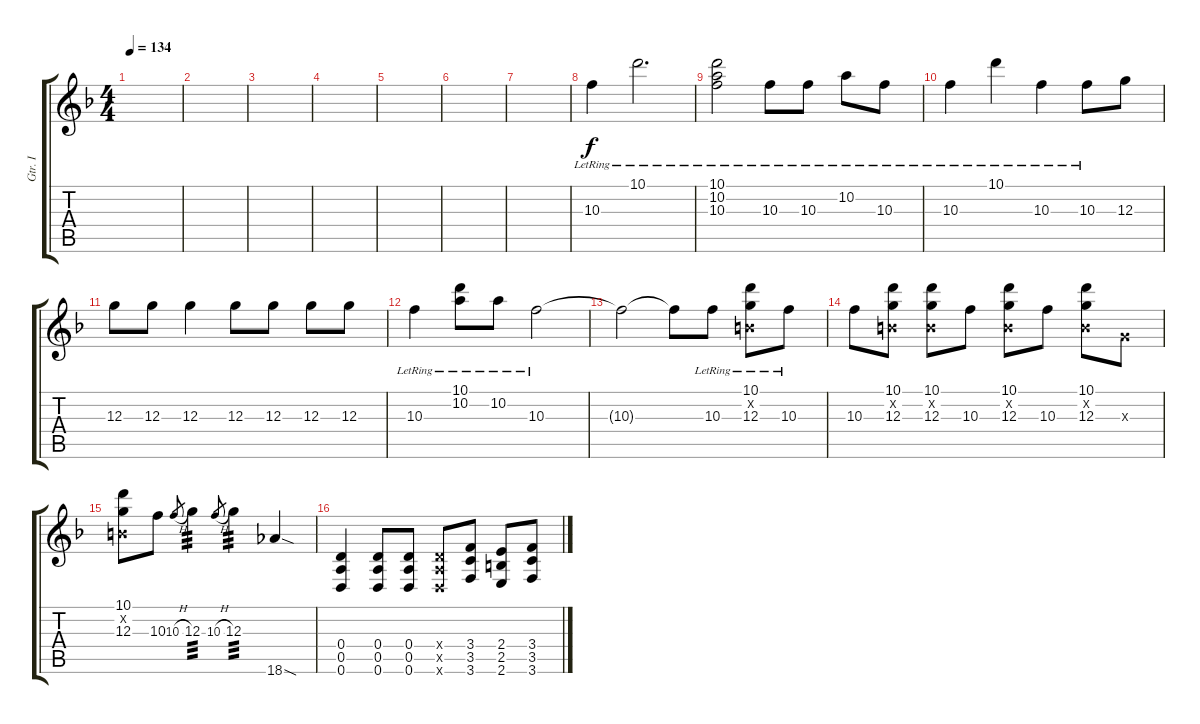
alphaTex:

\track ("Gtr. I" "Gtr. I") {instrument distortionguitar}
\staff {score tabs}
\tuning (E4 B3 G3 D3 A2 D2) {hide}
\ts (4 4)
\tempo 134
\clef g2
\ks dminor
|
|
|
|
|
|
|
10.3{lr}.4{volume 6} 10.1{lr}.2{d} |
(10.1{lr} 10.2{lr} 10.3{lr}).2 10.3{lr}.8 10.3{lr}.8 10.2{lr}.8 10.3{lr}.8 |
10.3{lr}.4 10.1{lr}.4 10.3{lr}.4 10.3{lr}.8 12.3.8 |
12.3.8 12.3.8 12.3.4 12.3.8 12.3.8 12.3.8 12.3.8 |
10.3{lr}.4 (10.1{lr} 10.2).8 10.2{lr}.8 10.3{lr}.2 |
10.3{t}.2 10.3{t}.8 10.3{lr}.8 (10.1{lr} 0.2{x} 12.3).8 10.3{lr}.8 |
10.3.8 (10.1 0.2{x} 12.3).8 (10.1 0.2{x} 12.3).8 10.3.8 (10.1 0.2{x} 12.3).8 10.3.8 (10.1 0.2{x} 12.3).8 0.3{x}.8 |
(10.1 0.2{x} 12.3).8 10.3.8 10.3{h}.8{gr} 12.3.4{tp 3} 10.3{h}.8{gr} 12.3.4{tp 3} 18.6{sod}.4 |
(0.4 0.5 0.6).4{volume 15} (0.4 0.5 0.6).8 (0.4 0.5 0.6).8 (0.4{x} 0.5{x} 0.6{x}).8 (3.4 3.5 3.6).8 (2.4 2.5 2.6).8 (3.4 3.5 3.6).8
